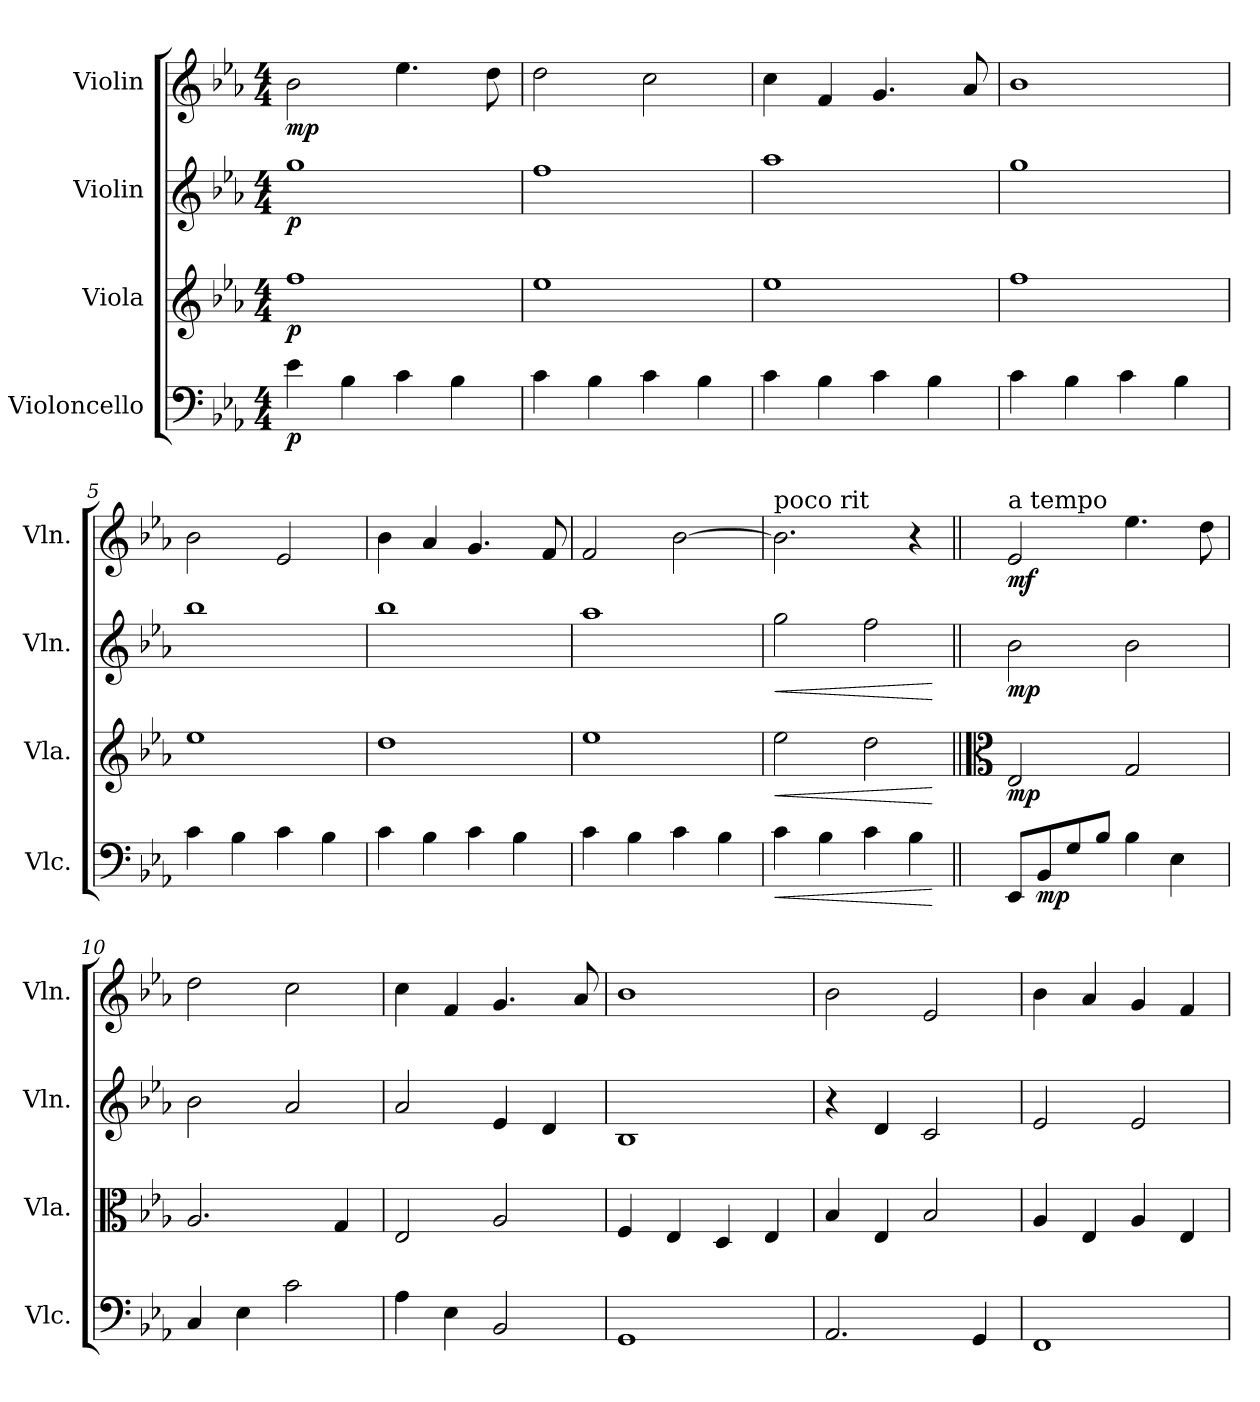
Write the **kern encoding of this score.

**kern	**dynam	**kern	**dynam	**kern	**dynam	**kern	**dynam
*part4	*part4	*part3	*part3	*part2	*part2	*part1	*part1
*staff4	*staff4	*staff3	*staff3	*staff2	*staff2	*staff1	*staff1
*I"Violoncello	*	*I"Viola	*	*I"Violin	*	*I"Violin	*
*I'Vlc.	*	*I'Vla.	*	*I'Vln.	*	*I'Vln.	*
*clefF4	*	*clefG2	*	*clefG2	*	*clefG2	*
*k[b-e-a-]	*	*k[b-e-a-]	*	*k[b-e-a-]	*	*k[b-e-a-]	*
*M4/4	*	*M4/4	*	*M4/4	*	*M4/4	*
*MM95	*	*MM95	*	*MM95	*	*MM95	*
=1	=1	=1	=1	=1	=1	=1	=1
!	!LO:DY:b	!	!LO:DY:b	!	!LO:DY:b	!	!LO:DY:b
4e-\	p	1ff	p	1gg	p	2b-\	mp
4B-\	.	.	.	.	.	.	.
4c\	.	.	.	.	.	4.ee-\	.
4B-\	.	.	.	.	.	.	.
.	.	.	.	.	.	8dd\	.
=2	=2	=2	=2	=2	=2	=2	=2
4c\	.	1ee-	.	1ff	.	2dd\	.
4B-\	.	.	.	.	.	.	.
4c\	.	.	.	.	.	2cc\	.
4B-\	.	.	.	.	.	.	.
=3	=3	=3	=3	=3	=3	=3	=3
4c\	.	1ee-	.	1aa-	.	4cc\	.
4B-\	.	.	.	.	.	4f/	.
4c\	.	.	.	.	.	4.g/	.
4B-\	.	.	.	.	.	.	.
.	.	.	.	.	.	8a-/	.
=4	=4	=4	=4	=4	=4	=4	=4
4c\	.	1ff	.	1gg	.	1b-	.
4B-\	.	.	.	.	.	.	.
4c\	.	.	.	.	.	.	.
4B-\	.	.	.	.	.	.	.
=5	=5	=5	=5	=5	=5	=5	=5
4c\	.	1ee-	.	1bb-	.	2b-\	.
4B-\	.	.	.	.	.	.	.
4c\	.	.	.	.	.	2e-/	.
4B-\	.	.	.	.	.	.	.
=6	=6	=6	=6	=6	=6	=6	=6
4c\	.	1dd	.	1bb-	.	4b-\	.
4B-\	.	.	.	.	.	4a-/	.
4c\	.	.	.	.	.	4.g/	.
4B-\	.	.	.	.	.	.	.
.	.	.	.	.	.	8f/	.
=7	=7	=7	=7	=7	=7	=7	=7
4c\	.	1ee-	.	1aa-	.	2f/	.
4B-\	.	.	.	.	.	.	.
4c\	.	.	.	.	.	[2b-\	.
4B-\	.	.	.	.	.	.	.
!!LO:LB:g=z
=8	=8	=8	=8	=8	=8	=8	=8
*	*	*	*	*	*	*MM90	*
!	!	!	!	!	!	!LO:TX:a:t=poco rit	!
!	!LO:HP:b	!	!LO:HP:b	!	!LO:HP:b	!	!
4c\	<	2ee-\	<	2gg\	<	2.b-\]	.
4B-\	.	.	.	.	.	.	.
4c\	.	2dd\	.	2ff\	.	.	.
*	*	*	*	*	*	*MM75	*
4B-\	.	.	.	.	.	4r	.
.	[	.	[	.	[	.	.
=9||	=9||	=9||	=9||	=9||	=9||	=9||	=9||
*	*	*clefC3	*	*	*	*	*
*	*	*	*	*	*	*MM95	*
!	!	!	!	!	!	!LO:TX:a:t=a tempo	!
!	!	!	!LO:DY:b	!	!LO:DY:b	!	!LO:DY:b
8EE-/L	.	2E-/	mp	2b-\	mp	2e-/	mf
!	!LO:DY:b	!	!	!	!	!	!
8BB-/	mp	.	.	.	.	.	.
8G/	.	.	.	.	.	.	.
8B-/J	.	.	.	.	.	.	.
4B-\	.	2G/	.	2b-\	.	4.ee-\	.
4E-\	.	.	.	.	.	.	.
.	.	.	.	.	.	8dd\	.
=10	=10	=10	=10	=10	=10	=10	=10
4C/	.	2.A-/	.	2b-\	.	2dd\	.
4E-\	.	.	.	.	.	.	.
2c\	.	.	.	2a-/	.	2cc\	.
.	.	4G/	.	.	.	.	.
=11	=11	=11	=11	=11	=11	=11	=11
4A-\	.	2E-/	.	2a-/	.	4cc\	.
4E-\	.	.	.	.	.	4f/	.
2BB-/	.	2A-/	.	4e-/	.	4.g/	.
.	.	.	.	4d/	.	.	.
.	.	.	.	.	.	8a-/	.
=12	=12	=12	=12	=12	=12	=12	=12
1GG	.	4F/	.	1B-	.	1b-	.
.	.	4E-/	.	.	.	.	.
.	.	4D/	.	.	.	.	.
.	.	4E-/	.	.	.	.	.
=13	=13	=13	=13	=13	=13	=13	=13
2.AA-/	.	4B-/	.	4r	.	2b-\	.
.	.	4E-/	.	4d/	.	.	.
.	.	2B-/	.	2c/	.	2e-/	.
4GG/	.	.	.	.	.	.	.
=14	=14	=14	=14	=14	=14	=14	=14
1FF	.	4A-/	.	2e-/	.	4b-\	.
.	.	4E-/	.	.	.	4a-/	.
.	.	4A-/	.	2e-/	.	4g/	.
.	.	4E-/	.	.	.	4f/	.
=	=	=	=	=	=	=	=
*-	*-	*-	*-	*-	*-	*-	*-
